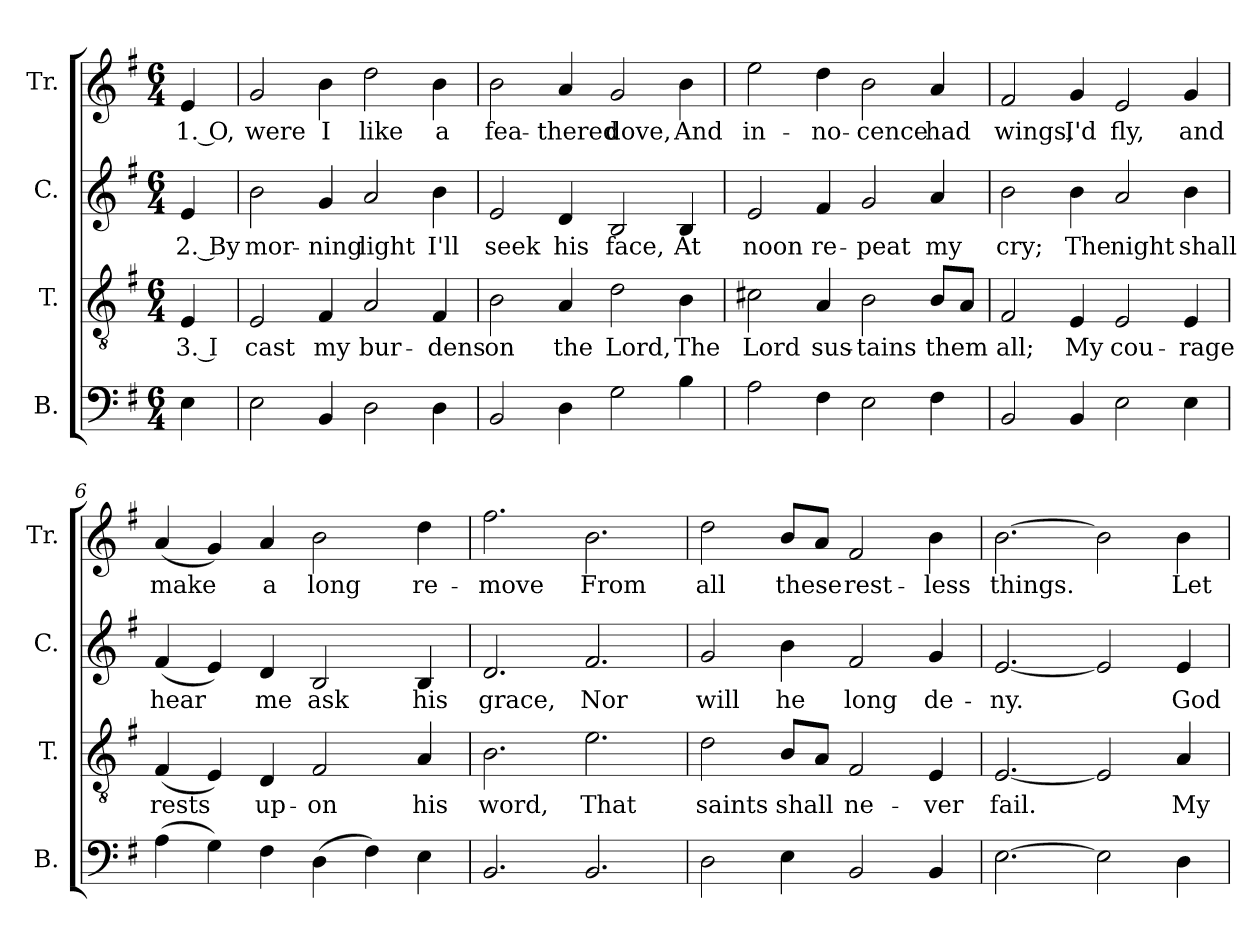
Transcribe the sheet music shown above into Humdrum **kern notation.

**kern	**kern	**text	**kern	**text	**kern	**text
*part4	*part3	*part3	*part2	*part2	*part1	*part1
*staff4	*staff3	*staff3	*staff2	*staff2	*staff1	*staff1
*I"B.	*I"T.	*	*I"C.	*	*I"Tr.	*
*I'B.	*I'T.	*	*I'C.	*	*I'Tr.	*
*clefF4	*clefGv2	*	*clefG2	*	*clefG2	*
*k[f#]	*k[f#]	*	*k[f#]	*	*k[f#]	*
*M6/4	*M6/4	*	*M6/4	*	*M6/4	*
*MM120	*MM120	*	*MM120	*	*MM120	*
=1	=1	=1	=1	=1	=1	=1
4E\	4E/	3. I	4e/	2. By	4e/	1. O,
=2	=2	=2	=2	=2	=2	=2
2E\	2E/	cast	2b\	mor-	2g/	were
4BB/	4F#/	my	4g/	-ning	4b\	I
2D\	2A/	bur-	2a/	light	2dd\	like
4D\	4F#/	-dens	4b\	I'll	4b\	a
=3	=3	=3	=3	=3	=3	=3
2BB/	2B\	on	2e/	seek	2b\	fea-
4D\	4A/	the	4d/	his	4a/	-thered
2G\	2d\	Lord,	2B/	face,	2g/	dove,
4B\	4B\	The	4B/	At	4b\	And
=4	=4	=4	=4	=4	=4	=4
2A\	2c#X\	Lord	2e/	noon	2ee\	in-
4F#\	4A/	sus-	4f#/	re-	4dd\	-no-
2E\	2B\	-tains	2g/	-peat	2b\	-cence
4F#\	8B/L	them	4a/	my	4a/	had
.	8A/J	.	.	.	.	.
=5	=5	=5	=5	=5	=5	=5
2BB/	2F#/	all;	2b\	cry;	2f#/	wings,
4BB/	4E/	My	4b\	The	4g/	I'd
2E\	2E/	cou-	2a/	night	2e/	fly,
4E\	4E/	-rage	4b\	shall	4g/	and
=6	=6	=6	=6	=6	=6	=6
(4A\	(4F#/	rests	(4f#/	hear	(4a/	make
4G\)	4E/)	.	4e/)	.	4g/)	.
4F#\	4D/	up-	4d/	me	4a/	a
(4D\	2F#/	-on	2B/	ask	2b\	long
4F#\)	.	.	.	.	.	.
4E\	4A/	his	4B/	his	4dd\	re-
!!LO:LB:g=z
=7	=7	=7	=7	=7	=7	=7
2.BB/	2.B\	word,	2.d/	grace,	2.ff#\	-move
2.BB/	2.e\	That	2.f#/	Nor	2.b\	From
=8	=8	=8	=8	=8	=8	=8
2D\	2d\	saints	2g/	will	2dd\	all
4E\	8B/L	shall	4b\	he	8b/L	these
.	8A/J	.	.	.	8a/J	.
2BB/	2F#/	ne-	2f#/	long	2f#/	rest-
4BB/	4E/	-ver	4g/	de-	4b\	-less
=9	=9	=9	=9	=9	=9	=9
[2.E\	[2.E/	fail.	[2.e/	-ny.	[2.b\	things.
2E\]	2E/]	.	2e/]	.	2b\]	.
4D\	4A/	My	4e/	God	4b\	Let
=	=	=	=	=	=	=
*-	*-	*-	*-	*-	*-	*-
